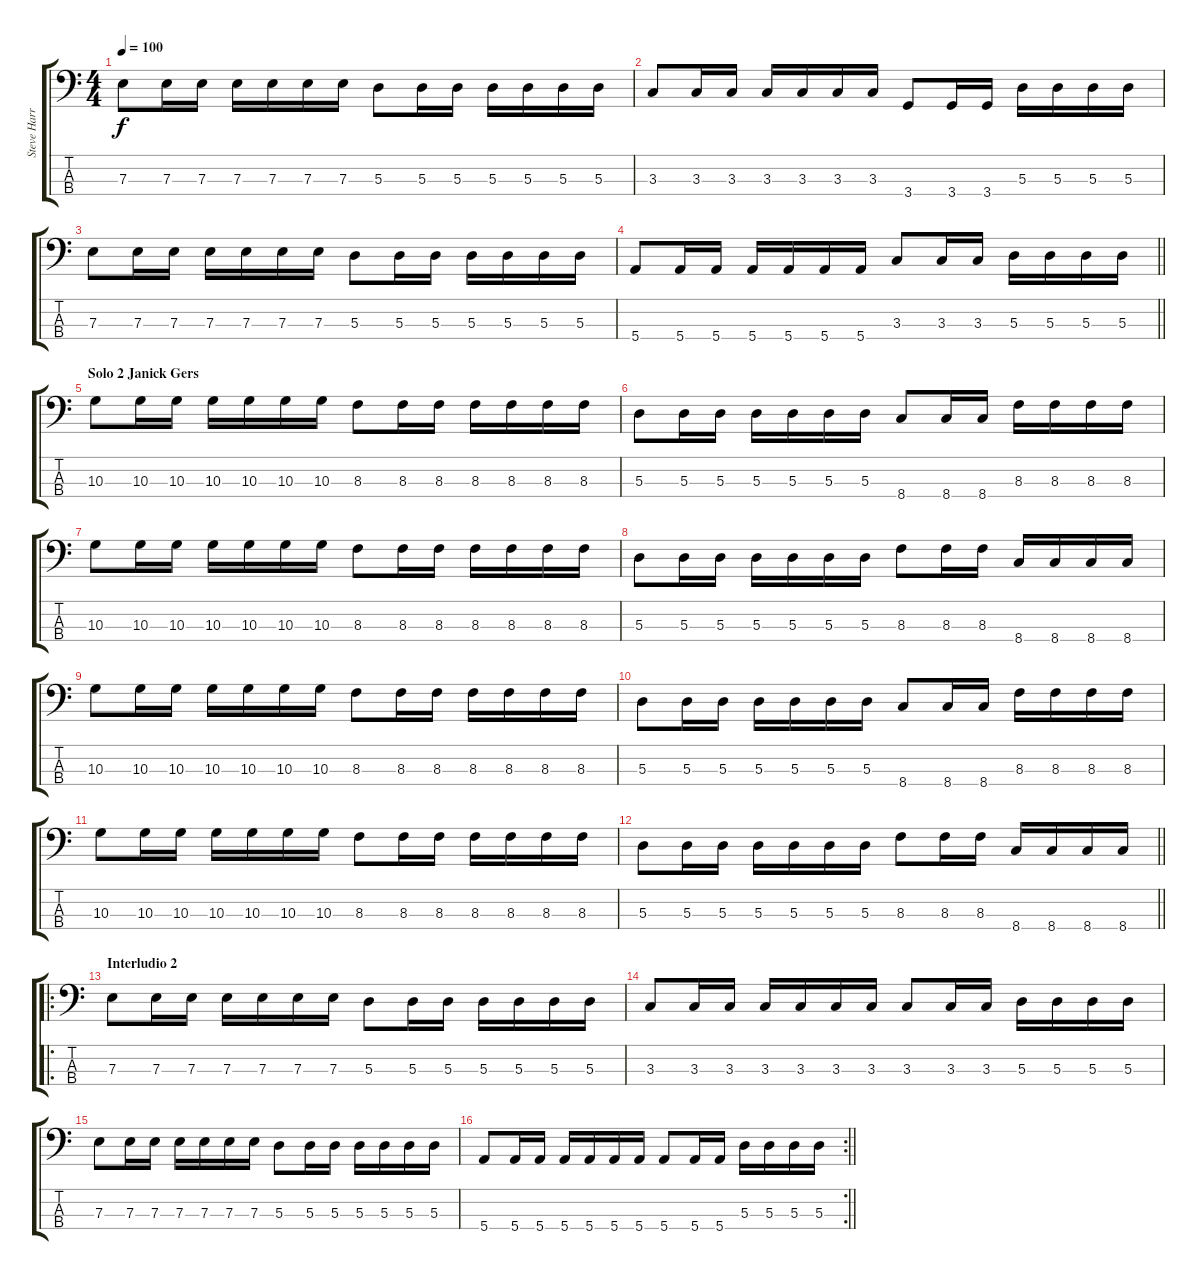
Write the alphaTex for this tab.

\track ("Steve Harris" "Steve Harr") {instrument electricbassfinger}
\staff {score tabs}
\tuning (G2 D2 A1 E1) {hide}
\ts (4 4)
\tempo 100
\clef f4
\ks c
7.3.8{dy f} 7.3.16 7.3.16 7.3.16 7.3.16 7.3.16 7.3.16 5.3.8 5.3.16 5.3.16 5.3.16 5.3.16 5.3.16 5.3.16 |
3.3.8 3.3.16 3.3.16 3.3.16 3.3.16 3.3.16 3.3.16 3.4.8 3.4.16 3.4.16 5.3.16 5.3.16 5.3.16 5.3.16 |
7.3.8 7.3.16 7.3.16 7.3.16 7.3.16 7.3.16 7.3.16 5.3.8 5.3.16 5.3.16 5.3.16 5.3.16 5.3.16 5.3.16 |
\barLineRight lightlight
5.4.8 5.4.16 5.4.16 5.4.16 5.4.16 5.4.16 5.4.16 3.3.8 3.3.16 3.3.16 5.3.16 5.3.16 5.3.16 5.3.16 |
\section ("" "Solo 2 Janick Gers")
10.3.8 10.3.16 10.3.16 10.3.16 10.3.16 10.3.16 10.3.16 8.3.8 8.3.16 8.3.16 8.3.16 8.3.16 8.3.16 8.3.16 |
5.3.8 5.3.16 5.3.16 5.3.16 5.3.16 5.3.16 5.3.16 8.4.8 8.4.16 8.4.16 8.3.16 8.3.16 8.3.16 8.3.16 |
10.3.8 10.3.16 10.3.16 10.3.16 10.3.16 10.3.16 10.3.16 8.3.8 8.3.16 8.3.16 8.3.16 8.3.16 8.3.16 8.3.16 |
5.3.8 5.3.16 5.3.16 5.3.16 5.3.16 5.3.16 5.3.16 8.3.8 8.3.16 8.3.16 8.4.16 8.4.16 8.4.16 8.4.16 |
10.3.8 10.3.16 10.3.16 10.3.16 10.3.16 10.3.16 10.3.16 8.3.8 8.3.16 8.3.16 8.3.16 8.3.16 8.3.16 8.3.16 |
5.3.8 5.3.16 5.3.16 5.3.16 5.3.16 5.3.16 5.3.16 8.4.8 8.4.16 8.4.16 8.3.16 8.3.16 8.3.16 8.3.16 |
10.3.8 10.3.16 10.3.16 10.3.16 10.3.16 10.3.16 10.3.16 8.3.8 8.3.16 8.3.16 8.3.16 8.3.16 8.3.16 8.3.16 |
\barLineRight lightlight
5.3.8 5.3.16 5.3.16 5.3.16 5.3.16 5.3.16 5.3.16 8.3.8 8.3.16 8.3.16 8.4.16 8.4.16 8.4.16 8.4.16 |
\ro
\section ("" "Interludio 2")
7.3.8 7.3.16 7.3.16 7.3.16 7.3.16 7.3.16 7.3.16 5.3.8 5.3.16 5.3.16 5.3.16 5.3.16 5.3.16 5.3.16 |
3.3.8 3.3.16 3.3.16 3.3.16 3.3.16 3.3.16 3.3.16 3.3.8 3.3.16 3.3.16 5.3.16 5.3.16 5.3.16 5.3.16 |
7.3.8 7.3.16 7.3.16 7.3.16 7.3.16 7.3.16 7.3.16 5.3.8 5.3.16 5.3.16 5.3.16 5.3.16 5.3.16 5.3.16 |
\rc 2
\barLineRight lightlight
5.4.8 5.4.16 5.4.16 5.4.16 5.4.16 5.4.16 5.4.16 5.4.8 5.4.16 5.4.16 5.3.16 5.3.16 5.3.16 5.3.16
